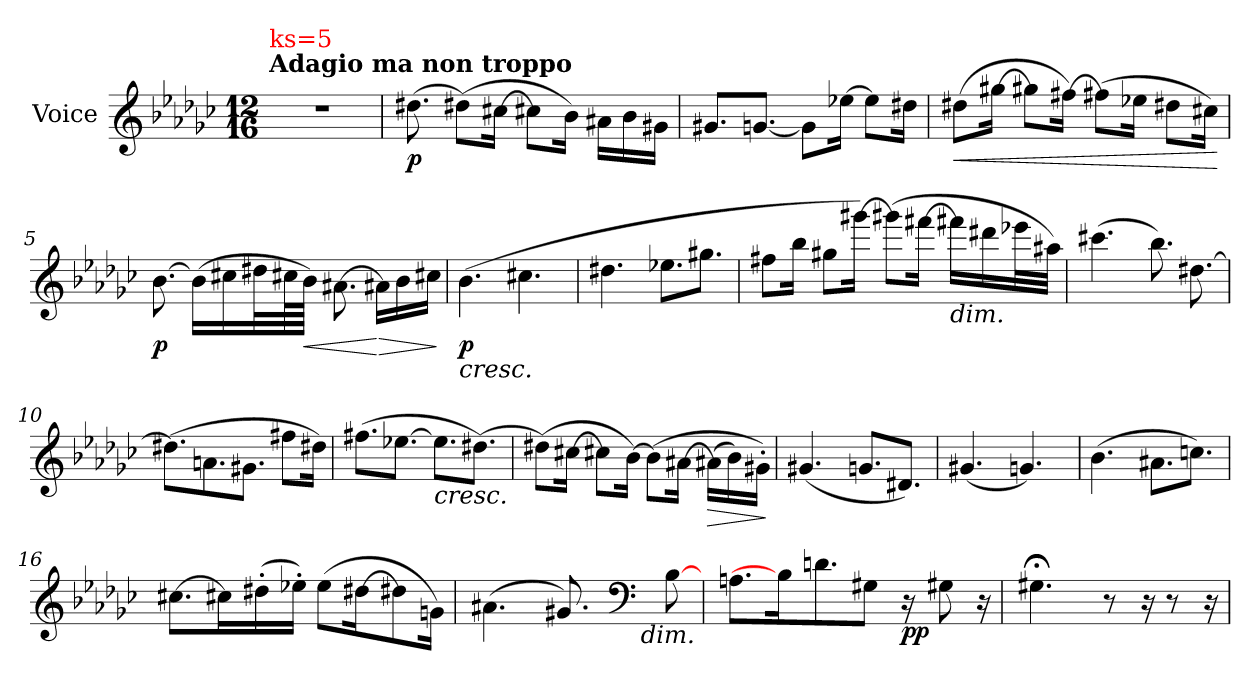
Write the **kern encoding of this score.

**kern	**dynam
*part1	*part1
*staff1	*staff1
*I"Voice	*
*I'V	*
*clefG2	*
*k[b-e-a-d-g-c-]	*
*M12/16	*
*MM60	*
=1	=1
!LO:TX:a:B:t=Adagio ma non troppo	!
!LO:TX:a:color=#FF0000:t=ks=5	!
2.r	.
=2	=2
!	!LO:DY:b
[8.dd#Xi\	p
(>8dd#Xi\L]	.
[16cc#Xi\Jk	.
8cc#Xi\L]	.
16b-i\Jk)	.
16a#Xi\LL	.
16b-i\	.
16g#Xi\JJ	.
=3	=3
8.g#Xi/L	.
[8.gn/J	.
8g\L]	.
[16ee-Xi\Jk	.
8ee-i\L]	.
16dd#Xi\Jk	.
=4	=4
!	!LO:HP:b
(>8dd#Xi\L	<
[16gg#Xi\Jk	.
8gg#Xi\L]	.
[16ff#Xi\Jk)	.
(>8ff#Xi\L]	.
16ee-Xi\Jk	.
8dd#Xi\L	.
16cc#Xi\Jk)	.
.	[
!!LO:LB:g=z
=5	=5
!	!LO:DY:b
[8.b-i\	p
(>16b-i\LL]	.
16cc#Xi\	.
32dd#Xi\L	.
64cc#Xi\L	.
!	!LO:HP:b
64b-i\JJJJ)	<
[8.a#Xi\	.
!	!LO:HP:n=1:b
16a#Xi\LL]	[ >
16b-i\	.
16cc#Xi\JJ	.
.	]
=6	=6
!LO:TX:b:i:t=cresc.	!
!	!LO:DY:b
(>4.b-i\	p
4.cc#Xi\	.
=7	=7
4.dd#Xi\	.
8.ee-Xi\L	.
8.gg#Xi\J	.
=8	=8
8ff#Xi\L	.
16bb-i\Jk	.
8gg#Xi\L	.
[16ggg#Xi\Jk)	.
(>8ggg#Xi\L]	.
[16fff#Xi\Jk	.
!LO:TX:b:i:t=dim.	!
16fff#Xi\LL]	.
16ddd#Xi\	.
32eee-Xi\L	.
32aa#Xi\JJJ)	.
=9	=9
(>4.ccc#Xi\	.
8.bb-i\)	.
[8.dd#Xi\	.
!!LO:LB:g=z
=10	=10
(>8.dd#Xi\L]	.
8.ani\	.
8.g#Xi\J	.
8ff#Xi\L	.
16dd#Xi\Jk)	.
=11	=11
(>8.ff#Xi\L	.
[8.ee-Xi\J	.
!LO:TX:b:i:t=cresc.	!
8.ee-i\L]	.
[8.dd#Xi\J)	.
=12	=12
(>8dd#Xi\L]	.
[16cc#Xi\Jk	.
8cc#Xi\L]	.
[16b-i\Jk)	.
(>8b-i\L]	.
[16a#Xi\Jk	.
!	!LO:HP:b
(>16a#Xi\LL]	>
16b-i\)	.
16g#X'i\JJ)	.
.	]
=13	=13
(<4.g#Xi/	.
8.gn/L	.
8.d#Xi/J)	.
=14	=14
(<4.g#Xi/	.
4.gn/)	.
!!LO:LB:g=z
=15	=15
(>4.b-i\	.
8.a#Xi\L	.
8.ccn\J)	.
=16	=16
[8.cc#Xi\L	.
16cc#Xi\L]	.
(>16dd#X'i\	.
16ee-X'i\JJ)	.
(>8ee-i\L	.
[16dd#Xi\K	.
8dd#Xi\]	.
16gn\Jk)	.
=17	=17
(>4.a#Xi\	.
8.g#Xi/)	.
*clefF4	*
!LO:TX:b:i:t=dim.	!
16ryy	.
[8B-i\	.
=18	=18
8.Ani\L	.
16B-i\]	.
8.dni\	.
8G#Xi\J	.
!	!LO:DY:b
16r	pp
8G#Xi\	.
16r	.
=19	=19
4.G#X;<i\	.
8r	.
16r	.
8r	.
16r	.
=	=
*-	*-
